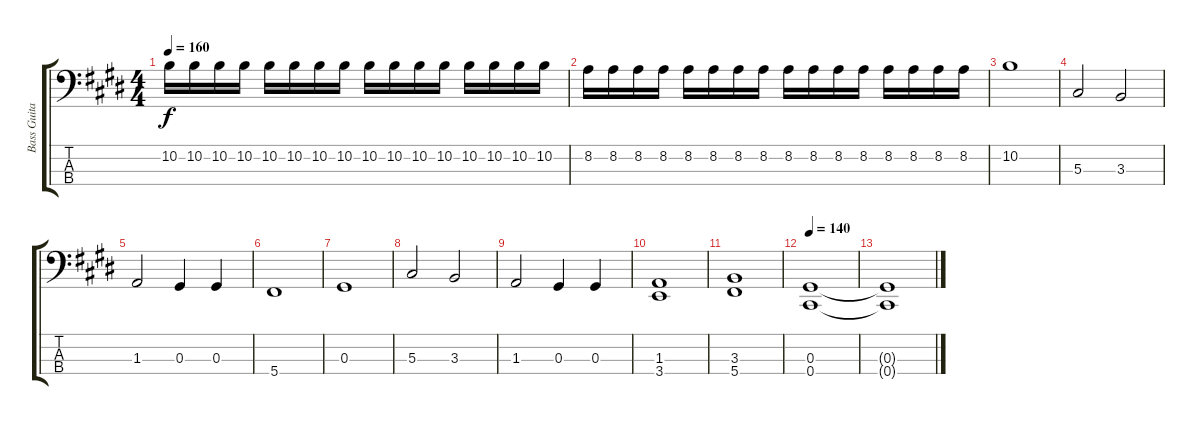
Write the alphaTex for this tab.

\track ("Bass Guitar" "Bass Guita") {instrument electricbasspick}
\staff {score tabs}
\tuning (Gb2 Db2 Ab1 Db1) {hide}
\ts (4 4)
\tempo 160
\clef f4
\ks e
10.2.16{dy f} 10.2.16 10.2.16 10.2.16 10.2.16 10.2.16 10.2.16 10.2.16 10.2.16 10.2.16 10.2.16 10.2.16 10.2.16 10.2.16 10.2.16 10.2.16 |
8.2.16 8.2.16 8.2.16 8.2.16 8.2.16 8.2.16 8.2.16 8.2.16 8.2.16 8.2.16 8.2.16 8.2.16 8.2.16 8.2.16 8.2.16 8.2.16 |
10.2.1 |
5.3.2 3.3.2 |
1.3.2 0.3.4 0.3.4 |
5.4.1 |
0.3.1 |
5.3.2 3.3.2 |
1.3.2 0.3.4 0.3.4 |
(1.3 3.4).1 |
(3.3 5.4).1 |
\tempo 140
(0.3 0.4).1 |
(0.3{t} 0.4{t}).1
